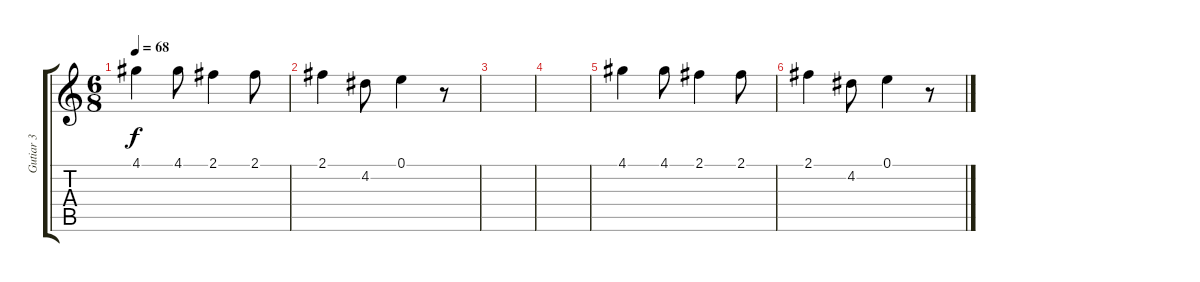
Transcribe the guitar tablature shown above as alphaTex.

\track ("Gutiar 3" "Gutiar 3") {instrument electricguitarclean}
\staff {score tabs}
\tuning (E4 B3 G3 D3 A2 E2) {hide}
\ts (6 8)
\tempo 68
\clef g2
\ks c
4.1.4{dy f} 4.1.8 2.1.4 2.1.8 |
2.1.4 4.2.8 0.1.4 r.8 |
|
|
4.1.4 4.1.8 2.1.4 2.1.8 |
2.1.4 4.2.8 0.1.4 r.8
